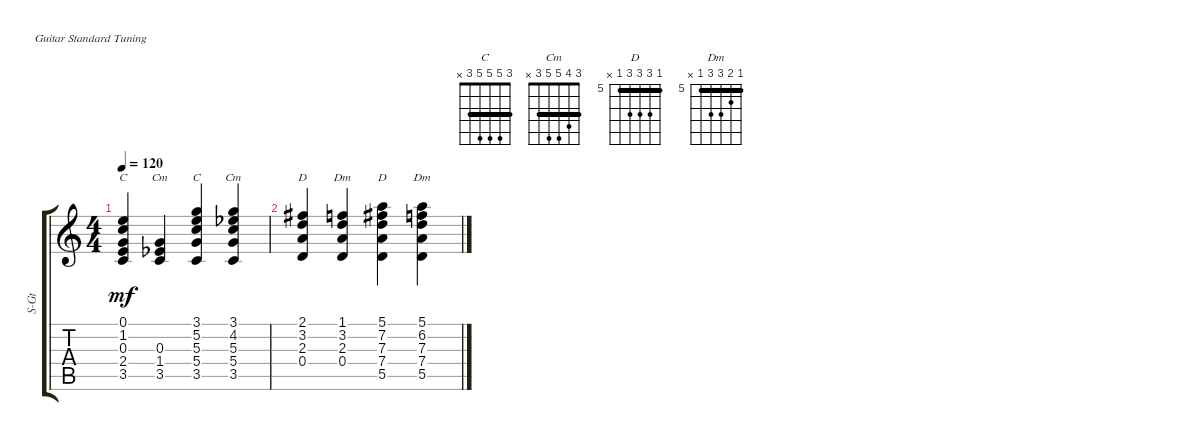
\defaultSystemsLayout 4
\bracketExtendMode groupsimilarinstruments
\otherSystemsTrackNameOrientation horizontal
\track ("Steel Guitar" "S-Gt") {instrument acousticguitarsteel}
\staff {score tabs}
\tuning (E4 B3 G3 D3 A2 E2)
\chord ("C" 0 1 0 2 3 x)
\chord ("Cm" x x 0 1 3 x)
\chord ("C" 3 5 5 5 3 x) {barre 3}
\chord ("Cm" 3 4 5 5 3 x) {barre 3}
\chord ("D" 2 3 2 0 x x) {barre 2}
\chord ("Dm" 1 3 2 0 x x)
\chord ("D" 5 7 7 7 5 x) {firstfret 5 barre 5}
\chord ("Dm" 5 6 7 7 5 x) {firstfret 5 barre 5}
\ts (4 4)
\tempo 120
\clef g2
\ks c
(3.5 2.4 0.3 1.2 0.1).4{ch "C" dy mf instrument acousticguitarsteel beam Up} (3.5 1.4{acc b} 0.3).4{ch "Cm" beam Up} (3.5 5.4 5.3 5.2 3.1).4{ch "C" beam Up} (3.5 5.4 5.3 4.2{acc b} 3.1).4{ch "Cm" beam Up} |
(0.4 2.3 3.2 2.1{acc #}).4{ch "D" beam Up} (0.4 2.3 3.2 1.1).4{ch "Dm" beam Up} (5.5 7.4 7.3 7.2{acc #} 5.1).4{ch "D" beam Down} (5.5 7.4 7.3 6.2 5.1).4{ch "Dm" beam Down}
